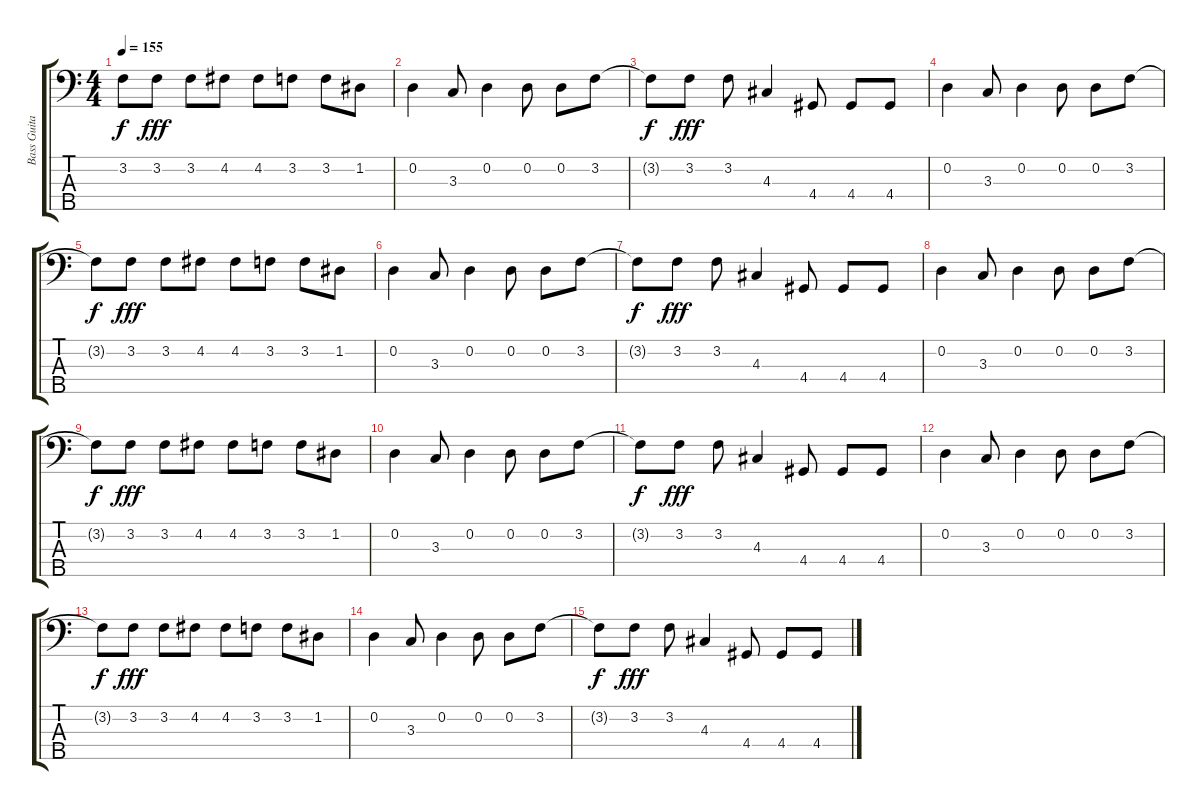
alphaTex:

\track ("Bass Guitar" "Bass Guita") {instrument electricbasspick}
\staff {score tabs}
\tuning (G2 D2 A1 E1 B0) {hide}
\ts (4 4)
\tempo 155
\clef f4
\ks c
3.2{t}.8{dy f} 3.2.8{dy fff} 3.2.8 4.2.8 4.2.8 3.2.8 3.2.8 1.2.8 |
0.2.4 3.3.8 0.2.4 0.2.8 0.2.8 3.2.8 |
3.2{t}.8{dy f} 3.2.8{dy fff} 3.2.8 4.3.4 4.4.8 4.4.8 4.4.8 |
0.2.4 3.3.8 0.2.4 0.2.8 0.2.8 3.2.8 |
3.2{t}.8{dy f} 3.2.8{dy fff} 3.2.8 4.2.8 4.2.8 3.2.8 3.2.8 1.2.8 |
0.2.4 3.3.8 0.2.4 0.2.8 0.2.8 3.2.8 |
3.2{t}.8{dy f} 3.2.8{dy fff} 3.2.8 4.3.4 4.4.8 4.4.8 4.4.8 |
0.2.4 3.3.8 0.2.4 0.2.8 0.2.8 3.2.8 |
3.2{t}.8{dy f} 3.2.8{dy fff} 3.2.8 4.2.8 4.2.8 3.2.8 3.2.8 1.2.8 |
0.2.4 3.3.8 0.2.4 0.2.8 0.2.8 3.2.8 |
3.2{t}.8{dy f} 3.2.8{dy fff} 3.2.8 4.3.4 4.4.8 4.4.8 4.4.8 |
0.2.4 3.3.8 0.2.4 0.2.8 0.2.8 3.2.8 |
3.2{t}.8{dy f} 3.2.8{dy fff} 3.2.8 4.2.8 4.2.8 3.2.8 3.2.8 1.2.8 |
0.2.4 3.3.8 0.2.4 0.2.8 0.2.8 3.2.8 |
3.2{t}.8{dy f} 3.2.8{dy fff} 3.2.8 4.3.4 4.4.8 4.4.8 4.4.8
